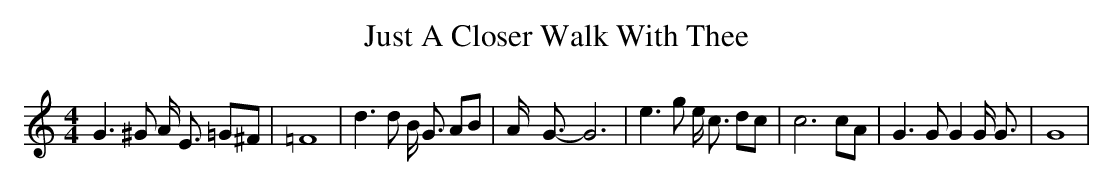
X:1
T:Just A Closer Walk With Thee
M:4/4
L:1/8
K:C
 G3 ^G A/2 E3/2 =G^F| =F8| d3 d B/2 G3/2 AB| A/2- G3/2- G6| e3 g e/2 c3/2 dc|\
 c6 cA| G3 G G2 G/2 G3/2| G8|
